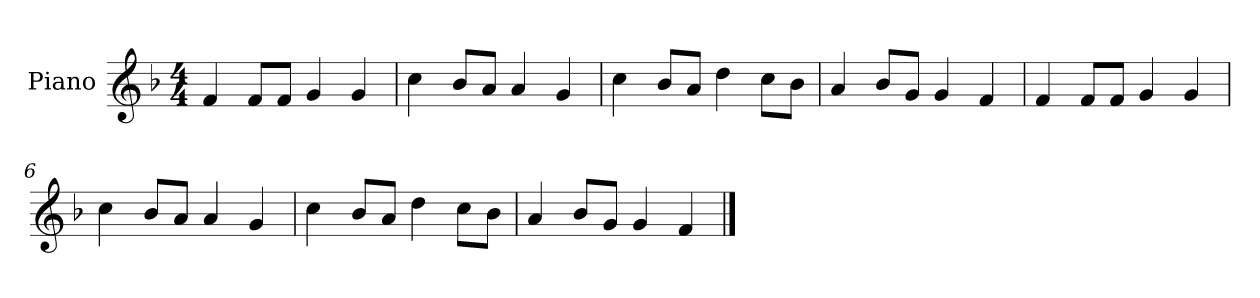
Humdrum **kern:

**kern
*part1
*staff1
*I"Piano
*I'P-no
*clefG2
*k[b-]
*M4/4
*MM90
=1
4f/
8f/L
8f/J
4g/
4g/
=2
4cc\
8b-/L
8a/J
4a/
4g/
=3
4cc\
8b-/L
8a/J
4dd\
8cc\L
8b-\J
=4
4a/
8b-/L
8g/J
4g/
4f/
=5
4f/
8f/L
8f/J
4g/
4g/
=6
4cc\
8b-/L
8a/J
4a/
4g/
=7
4cc\
8b-/L
8a/J
4dd\
8cc\L
8b-\J
!!LO:LB:g=z
=8
4a/
8b-/L
8g/J
4g/
4f/
==
*-
